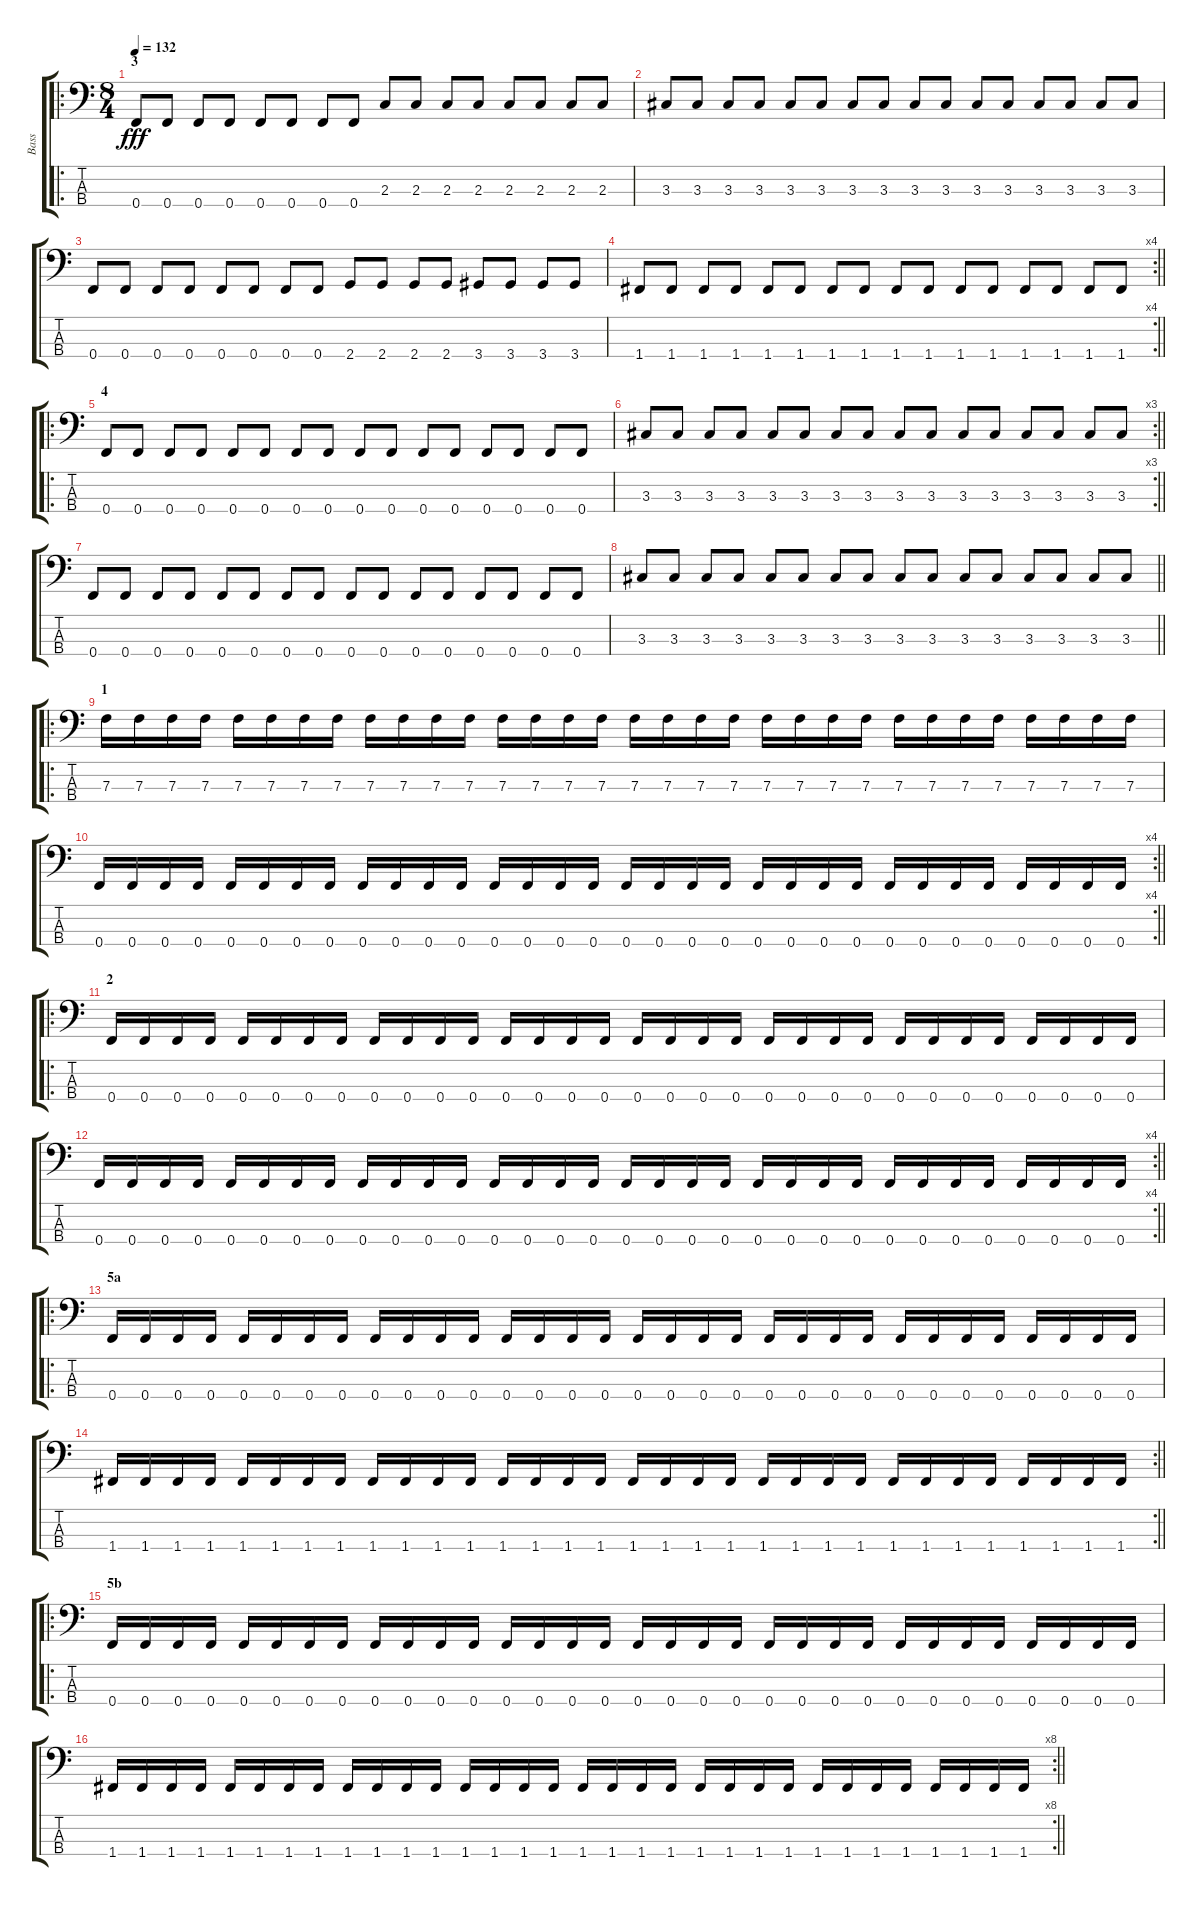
\track ("Bass" "Bass") {instrument electricbasspick}
\staff {score tabs}
\tuning (Ab2 Eb2 Bb1 F1) {hide}
\ro
\ts (8 4)
\section ("" "3")
\tempo 132
\clef f4
\ks c
0.4.8{dy fff} 0.4.8 0.4.8 0.4.8 0.4.8 0.4.8 0.4.8 0.4.8 2.3.8 2.3.8 2.3.8 2.3.8 2.3.8 2.3.8 2.3.8 2.3.8 |
3.3.8 3.3.8 3.3.8 3.3.8 3.3.8 3.3.8 3.3.8 3.3.8 3.3.8 3.3.8 3.3.8 3.3.8 3.3.8 3.3.8 3.3.8 3.3.8 |
0.4.8 0.4.8 0.4.8 0.4.8 0.4.8 0.4.8 0.4.8 0.4.8 2.4.8 2.4.8 2.4.8 2.4.8 3.4.8 3.4.8 3.4.8 3.4.8 |
\rc 4
\barLineRight lightlight
1.4.8 1.4.8 1.4.8 1.4.8 1.4.8 1.4.8 1.4.8 1.4.8 1.4.8 1.4.8 1.4.8 1.4.8 1.4.8 1.4.8 1.4.8 1.4.8 |
\ro
\section ("" "4")
0.4.8 0.4.8 0.4.8 0.4.8 0.4.8 0.4.8 0.4.8 0.4.8 0.4.8 0.4.8 0.4.8 0.4.8 0.4.8 0.4.8 0.4.8 0.4.8 |
\rc 3
\barLineRight lightlight
3.3.8 3.3.8 3.3.8 3.3.8 3.3.8 3.3.8 3.3.8 3.3.8 3.3.8 3.3.8 3.3.8 3.3.8 3.3.8 3.3.8 3.3.8 3.3.8 |
0.4.8 0.4.8 0.4.8 0.4.8 0.4.8 0.4.8 0.4.8 0.4.8 0.4.8 0.4.8 0.4.8 0.4.8 0.4.8 0.4.8 0.4.8 0.4.8 |
\barLineRight lightlight
3.3.8 3.3.8 3.3.8 3.3.8 3.3.8 3.3.8 3.3.8 3.3.8 3.3.8 3.3.8 3.3.8 3.3.8 3.3.8 3.3.8 3.3.8 3.3.8 |
\ro
\section ("" "1")
7.3.16 7.3.16 7.3.16 7.3.16 7.3.16 7.3.16 7.3.16 7.3.16 7.3.16 7.3.16 7.3.16 7.3.16 7.3.16 7.3.16 7.3.16 7.3.16 7.3.16 7.3.16 7.3.16 7.3.16 7.3.16 7.3.16 7.3.16 7.3.16 7.3.16 7.3.16 7.3.16 7.3.16 7.3.16 7.3.16 7.3.16 7.3.16 |
\rc 4
\barLineRight lightlight
0.4.16 0.4.16 0.4.16 0.4.16 0.4.16 0.4.16 0.4.16 0.4.16 0.4.16 0.4.16 0.4.16 0.4.16 0.4.16 0.4.16 0.4.16 0.4.16 0.4.16 0.4.16 0.4.16 0.4.16 0.4.16 0.4.16 0.4.16 0.4.16 0.4.16 0.4.16 0.4.16 0.4.16 0.4.16 0.4.16 0.4.16 0.4.16 |
\ro
\section ("" "2")
0.4.16 0.4.16 0.4.16 0.4.16 0.4.16 0.4.16 0.4.16 0.4.16 0.4.16 0.4.16 0.4.16 0.4.16 0.4.16 0.4.16 0.4.16 0.4.16 0.4.16 0.4.16 0.4.16 0.4.16 0.4.16 0.4.16 0.4.16 0.4.16 0.4.16 0.4.16 0.4.16 0.4.16 0.4.16 0.4.16 0.4.16 0.4.16 |
\rc 4
\barLineRight lightlight
0.4.16 0.4.16 0.4.16 0.4.16 0.4.16 0.4.16 0.4.16 0.4.16 0.4.16 0.4.16 0.4.16 0.4.16 0.4.16 0.4.16 0.4.16 0.4.16 0.4.16 0.4.16 0.4.16 0.4.16 0.4.16 0.4.16 0.4.16 0.4.16 0.4.16 0.4.16 0.4.16 0.4.16 0.4.16 0.4.16 0.4.16 0.4.16 |
\ro
\section ("" "5a")
0.4.16 0.4.16 0.4.16 0.4.16 0.4.16 0.4.16 0.4.16 0.4.16 0.4.16 0.4.16 0.4.16 0.4.16 0.4.16 0.4.16 0.4.16 0.4.16 0.4.16 0.4.16 0.4.16 0.4.16 0.4.16 0.4.16 0.4.16 0.4.16 0.4.16 0.4.16 0.4.16 0.4.16 0.4.16 0.4.16 0.4.16 0.4.16 |
\rc 2
\barLineRight lightlight
1.4.16 1.4.16 1.4.16 1.4.16 1.4.16 1.4.16 1.4.16 1.4.16 1.4.16 1.4.16 1.4.16 1.4.16 1.4.16 1.4.16 1.4.16 1.4.16 1.4.16 1.4.16 1.4.16 1.4.16 1.4.16 1.4.16 1.4.16 1.4.16 1.4.16 1.4.16 1.4.16 1.4.16 1.4.16 1.4.16 1.4.16 1.4.16 |
\ro
\section ("" "5b")
0.4.16 0.4.16 0.4.16 0.4.16 0.4.16 0.4.16 0.4.16 0.4.16 0.4.16 0.4.16 0.4.16 0.4.16 0.4.16 0.4.16 0.4.16 0.4.16 0.4.16 0.4.16 0.4.16 0.4.16 0.4.16 0.4.16 0.4.16 0.4.16 0.4.16 0.4.16 0.4.16 0.4.16 0.4.16 0.4.16 0.4.16 0.4.16 |
\rc 8
\barLineRight lightlight
1.4.16 1.4.16 1.4.16 1.4.16 1.4.16 1.4.16 1.4.16 1.4.16 1.4.16 1.4.16 1.4.16 1.4.16 1.4.16 1.4.16 1.4.16 1.4.16 1.4.16 1.4.16 1.4.16 1.4.16 1.4.16 1.4.16 1.4.16 1.4.16 1.4.16 1.4.16 1.4.16 1.4.16 1.4.16 1.4.16 1.4.16 1.4.16
